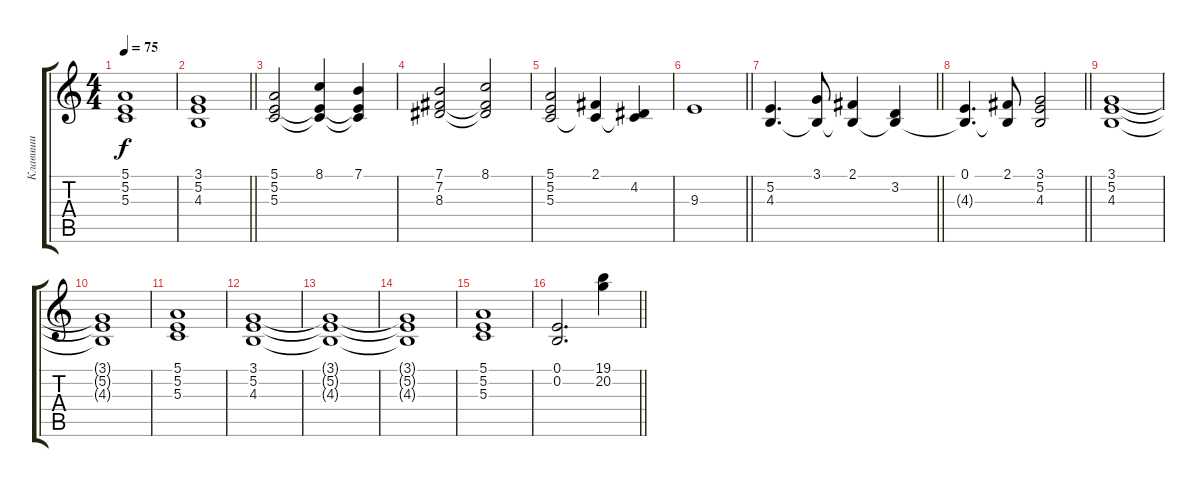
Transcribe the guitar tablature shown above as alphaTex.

\track ("Клавиши" "Клавиши") {instrument pad8sweep}
\staff {score tabs}
\tuning (E4 B3 G3 D3 A2 E2) {hide}
\ts (4 4)
\tempo 75
\clef g2
\ks c
(5.1 5.2 5.3).1{dy f} |
\barLineRight lightlight
(3.1 5.2 4.3).1 |
(5.1 5.2 5.3).2 (8.1 5.2{t} 5.3{t}).4 (7.1 5.2{t} 5.3{t}).4 |
(7.1 7.2 8.3).2 (8.1 7.2{t} 8.3{t}).2 |
(5.1 5.2 5.3).2 (2.1 5.3{t}).4 (4.2 5.3{t}).4 |
\barLineRight lightlight
9.3.1 |
\barLineRight lightlight
(5.2 4.3).4{d} (3.1 4.3{t}).8 (2.1 4.3{t}).4 (3.2 4.3{t}).4 |
\barLineRight lightlight
(0.1 4.3{t}).4{d} (2.1 4.3{t}).8 (3.1 5.2 4.3).2 |
(3.1 5.2 4.3).1 |
(3.1{t} 5.2{t} 4.3{t}).1 |
(5.1 5.2 5.3).1 |
(3.1 5.2 4.3).1 |
(3.1{t} 5.2{t} 4.3{t}).1 |
(3.1{t} 5.2{t} 4.3{t}).1 |
(5.1 5.2 5.3).1 |
\barLineRight lightlight
(0.1 0.2).2{d} (19.1 20.2).4
